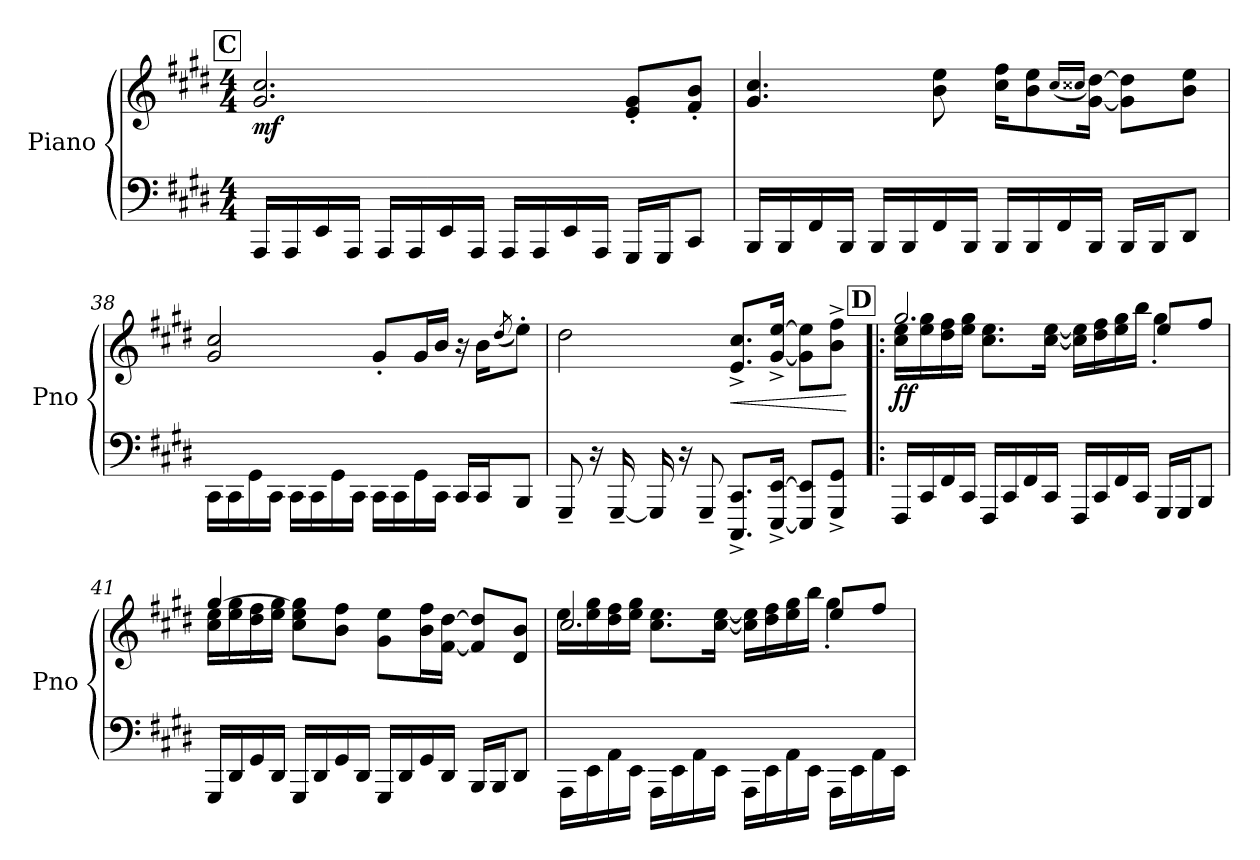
**kern	**kern	**dynam
*part1	*part1	*part1
*staff2	*staff1	*staff1/2
*I"Piano	*	*
*I'Pno	*	*
!!LO:LB:g=z
*clefF4	*clefG2	*
*k[f#c#g#d#]	*k[f#c#g#d#]	*
*M4/4	*M4/4	*
!!LO:REH:place=s1:a:B:fs=14:t=C
=36	=36	=36
!	!	!LO:DY:b
16AAA/LL	2.g#/ 2.cc#/	mf
16AAA/	.	.
16EE/	.	.
16AAA/JJ	.	.
16AAA/LL	.	.
16AAA/	.	.
16EE/	.	.
16AAA/JJ	.	.
16AAA/LL	.	.
16AAA/	.	.
16EE/	.	.
16AAA/JJ	.	.
16GGG#/LL	8e/' 8g#/'L	.
16GGG#/J	.	.
8CC#/J	8f#/' 8b/'J	.
=37	=37	=37
16BBB/LL	4.g#/ 4.cc#/	.
16BBB/	.	.
16FF#/	.	.
16BBB/JJ	.	.
16BBB/LL	.	.
16BBB/	.	.
16FF#/	8b\ 8ee\	.
16BBB/JJ	.	.
16BBB/LL	16cc#\ 16ff#\KL	.
16BBB/	8b\ 8ee\	.
16FF#/	.	.
.	(>16qcc#/LL	.
.	16qcc##X/JJ	.
16BBB/JJ	[16g#\ [16dd#\Jk)	.
16BBB/LL	8g#\] 8dd#\]L	.
16BBB/J	.	.
8DD#/J	8b\ 8ee\J	.
!!LO:LB:g=z
=38	=38	=38
16CC#\LL	2g#/ 2cc#/	.
16CC#\	.	.
16GG#\	.	.
16CC#\JJ	.	.
16CC#\LL	.	.
16CC#\	.	.
16GG#\	.	.
16CC#\JJ	.	.
16CC#\LL	8g#'/L	.
16CC#\	.	.
16GG#\	16g#/L	.
16CC#\JJ	16b/JJ	.
16CC#/LL	16r	.
16CC#/J	16b\KL	.
.	(8qdd#/	.
8BBB/J	8ee'\J)	.
=39	=39	=39
8GGG#~/	2dd#\	.
16r	.	.
[16GGG#~/	.	.
16GGG#/]	.	.
16r	.	.
8GGG#~/	.	.
!	!	!LO:HP:b
8.CCC#/^ 8.CC#/^L	8.e/^ 8.cc#/^L	<
[16EEE/^ [16EE/^Jk	[16g#/^ [16ee/^Jk	.
8EEE/] 8EE/]L	8g#\] 8ee\]L	.
8GGG#/^ 8GG#/^J	8b\^ 8ff#\^J	.
.	.	[
!!LO:LB:g=z
!!LO:REH:place=s1:a:B:fs=14:t=D
=40!|:	=40!|:	=40!|:
*	*^	*
!	!	!	!LO:DY:b
16FFF#/LL	2.gg#/	16cc#\ 16ee\LL	ff
16CC#/	.	16ee\ 16gg#\	.
16FF#/	.	16dd#\ 16ff#\	.
16CC#/JJ	.	16ee\ 16gg#\JJ	.
16FFF#/LL	.	8.cc#\ 8.ee\L	.
16CC#/	.	.	.
16FF#/	.	.	.
16CC#/JJ	.	[16cc#\ [16ee\Jk	.
16FFF#/LL	.	16cc#\] 16ee\]LL	.
16CC#/	.	16dd#\ 16ff#\	.
16FF#/	.	16ee\ 16gg#\	.
16CC#/JJ	.	16bb\JJ	.
16GGG#/LL	8ee/L	4gg#'\	.
16GGG#/J	.	.	.
8BBB/J	8ff#/J	.	.
=41	=41	=41	=41
16GGG#/LL	[4gg#/	16cc#\ 16ee\LL	.
16DD#/	.	16ee\ 16gg#\	.
16GG#/	.	16dd#\ 16ff#\	.
16DD#/JJ	.	16ee\ 16gg#\JJ	.
16GGG#/LL	8cc#\ 8ee\ 8gg#\]L	4ryy	.
16DD#/	.	.	.
16GG#/	8b\ 8ff#\J	.	.
16DD#/JJ	.	.	.
16GGG#/LL	8g#\ 8ee\L	2ryy	.
16DD#/	.	.	.
16GG#/	16b\ 16ff#\L	.	.
16DD#/JJ	[16f#\ [16dd#\JJ	.	.
16BBB/LL	8f#/] 8dd#/]L	.	.
16BBB/J	.	.	.
8DD#/J	8d#/ 8b/J	.	.
!!LO:LB:g=z	!!
=42	=42	=42	=42
16AAA\LL	2.cc#/	16ee\LL	.
16EE\	.	16ee\ 16gg#\	.
16AA\	.	16dd#\ 16ff#\	.
16EE\JJ	.	16ee\ 16gg#\JJ	.
16AAA\LL	.	8.cc#\ 8.ee\L	.
16EE\	.	.	.
16AA\	.	.	.
16EE\JJ	.	[16cc#\ [16ee\Jk	.
16AAA\LL	.	16cc#\] 16ee\]LL	.
16EE\	.	16dd#\ 16ff#\	.
16AA\	.	16ee\ 16gg#\	.
16EE\JJ	.	16bb\JJ	.
16AAA\LL	8ee/L	4gg#'\	.
16EE\	.	.	.
16AA\	8ff#/J	.	.
16EE\JJ	.	.	.
*	*v	*v	*
=	=	=
*-	*-	*-
